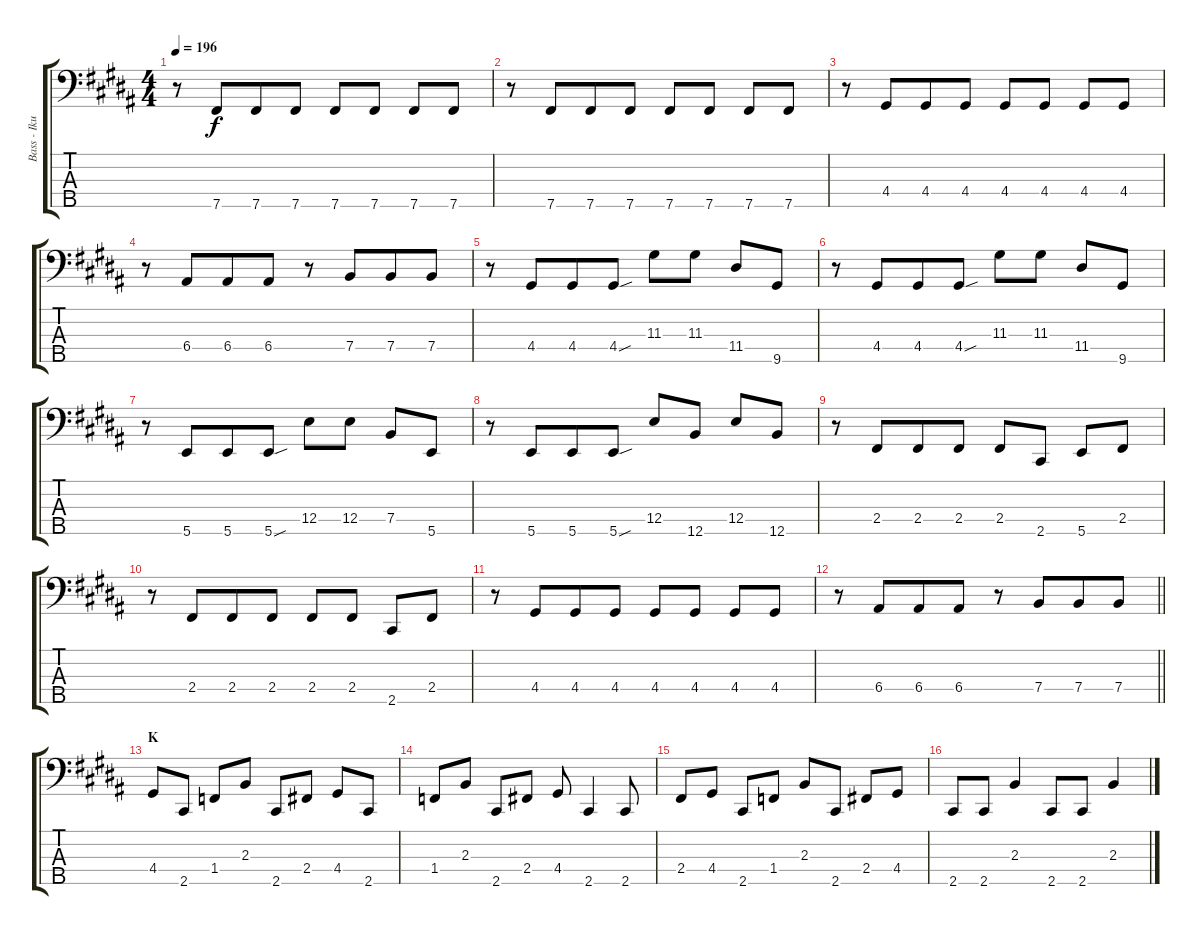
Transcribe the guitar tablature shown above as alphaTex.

\track ("Bass - Ikuo" "Bass - Iku") {instrument electricbasspick}
\staff {score tabs}
\tuning (G2 D2 A1 E1 B0) {hide}
\ts (4 4)
\tempo 196
\clef f4
\ks b
r.8{dy f} 7.5.8{beam merge} 7.5.8 7.5.8 7.5.8 7.5.8 7.5.8 7.5.8 |
r.8 7.5.8{beam merge} 7.5.8 7.5.8 7.5.8 7.5.8 7.5.8 7.5.8 |
r.8 4.4.8{beam merge} 4.4.8 4.4.8 4.4.8 4.4.8 4.4.8 4.4.8 |
r.8 6.4.8{beam merge} 6.4.8 6.4.8 r.8 7.4.8{beam merge} 7.4.8 7.4.8 |
r.8 4.4.8{beam merge} 4.4.8 4.4{sou}.8 11.3.8 11.3.8 11.4.8 9.5.8 |
r.8 4.4.8{beam merge} 4.4.8 4.4{sou}.8 11.3.8 11.3.8 11.4.8 9.5.8 |
r.8 5.5.8{beam merge} 5.5.8 5.5{sou}.8 12.4.8 12.4.8 7.4.8{beam merge} 5.5.8 |
r.8 5.5.8{beam merge} 5.5.8 5.5{sou}.8 12.4.8 12.5.8 12.4.8 12.5.8 |
r.8 2.4.8{beam merge} 2.4.8 2.4.8 2.4.8 2.5.8 5.5.8 2.4.8 |
r.8 2.4.8{beam merge} 2.4.8 2.4.8 2.4.8 2.4.8 2.5.8 2.4.8 |
r.8 4.4.8{beam merge} 4.4.8 4.4.8 4.4.8 4.4.8 4.4.8 4.4.8 |
\barLineRight lightlight
r.8 6.4.8{beam merge} 6.4.8 6.4.8 r.8 7.4.8{beam merge} 7.4.8 7.4.8 |
\section ("" "K")
4.4.8 2.5.8 1.4.8 2.3.8 2.5.8 2.4.8 4.4.8 2.5.8 |
1.4.8 2.3.8 2.5.8 2.4.8 4.4.8 2.5.4 2.5.8 |
2.4.8 4.4.8 2.5.8 1.4.8 2.3.8 2.5.8 2.4.8 4.4.8 |
2.5.8 2.5.8 2.3.4 2.5.8 2.5.8 2.3.4
